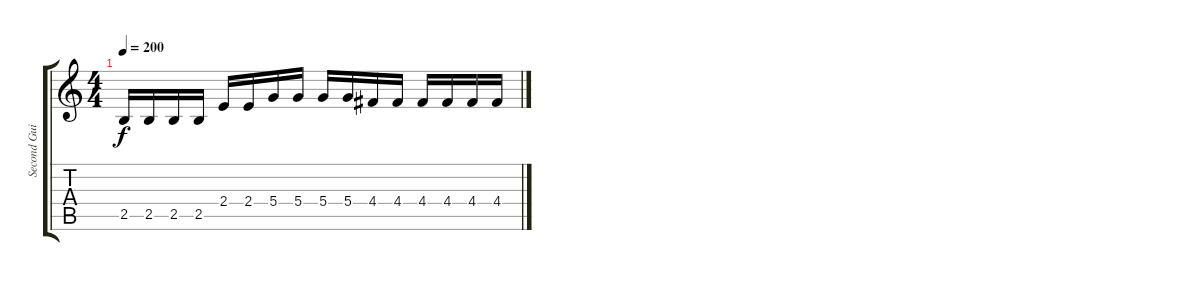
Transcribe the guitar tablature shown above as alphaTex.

\track ("Second Guitar (filler)" "Second Gui") {instrument distortionguitar}
\staff {score tabs}
\tuning (E4 B3 G3 D3 A2 E2) {hide}
\ts (4 4)
\tempo 200
\clef g2
\ks c
2.5.16{dy f} 2.5.16 2.5.16 2.5.16 2.4.16 2.4.16 5.4.16 5.4.16 5.4.16 5.4.16 4.4.16 4.4.16 4.4.16 4.4.16 4.4.16 4.4.16
